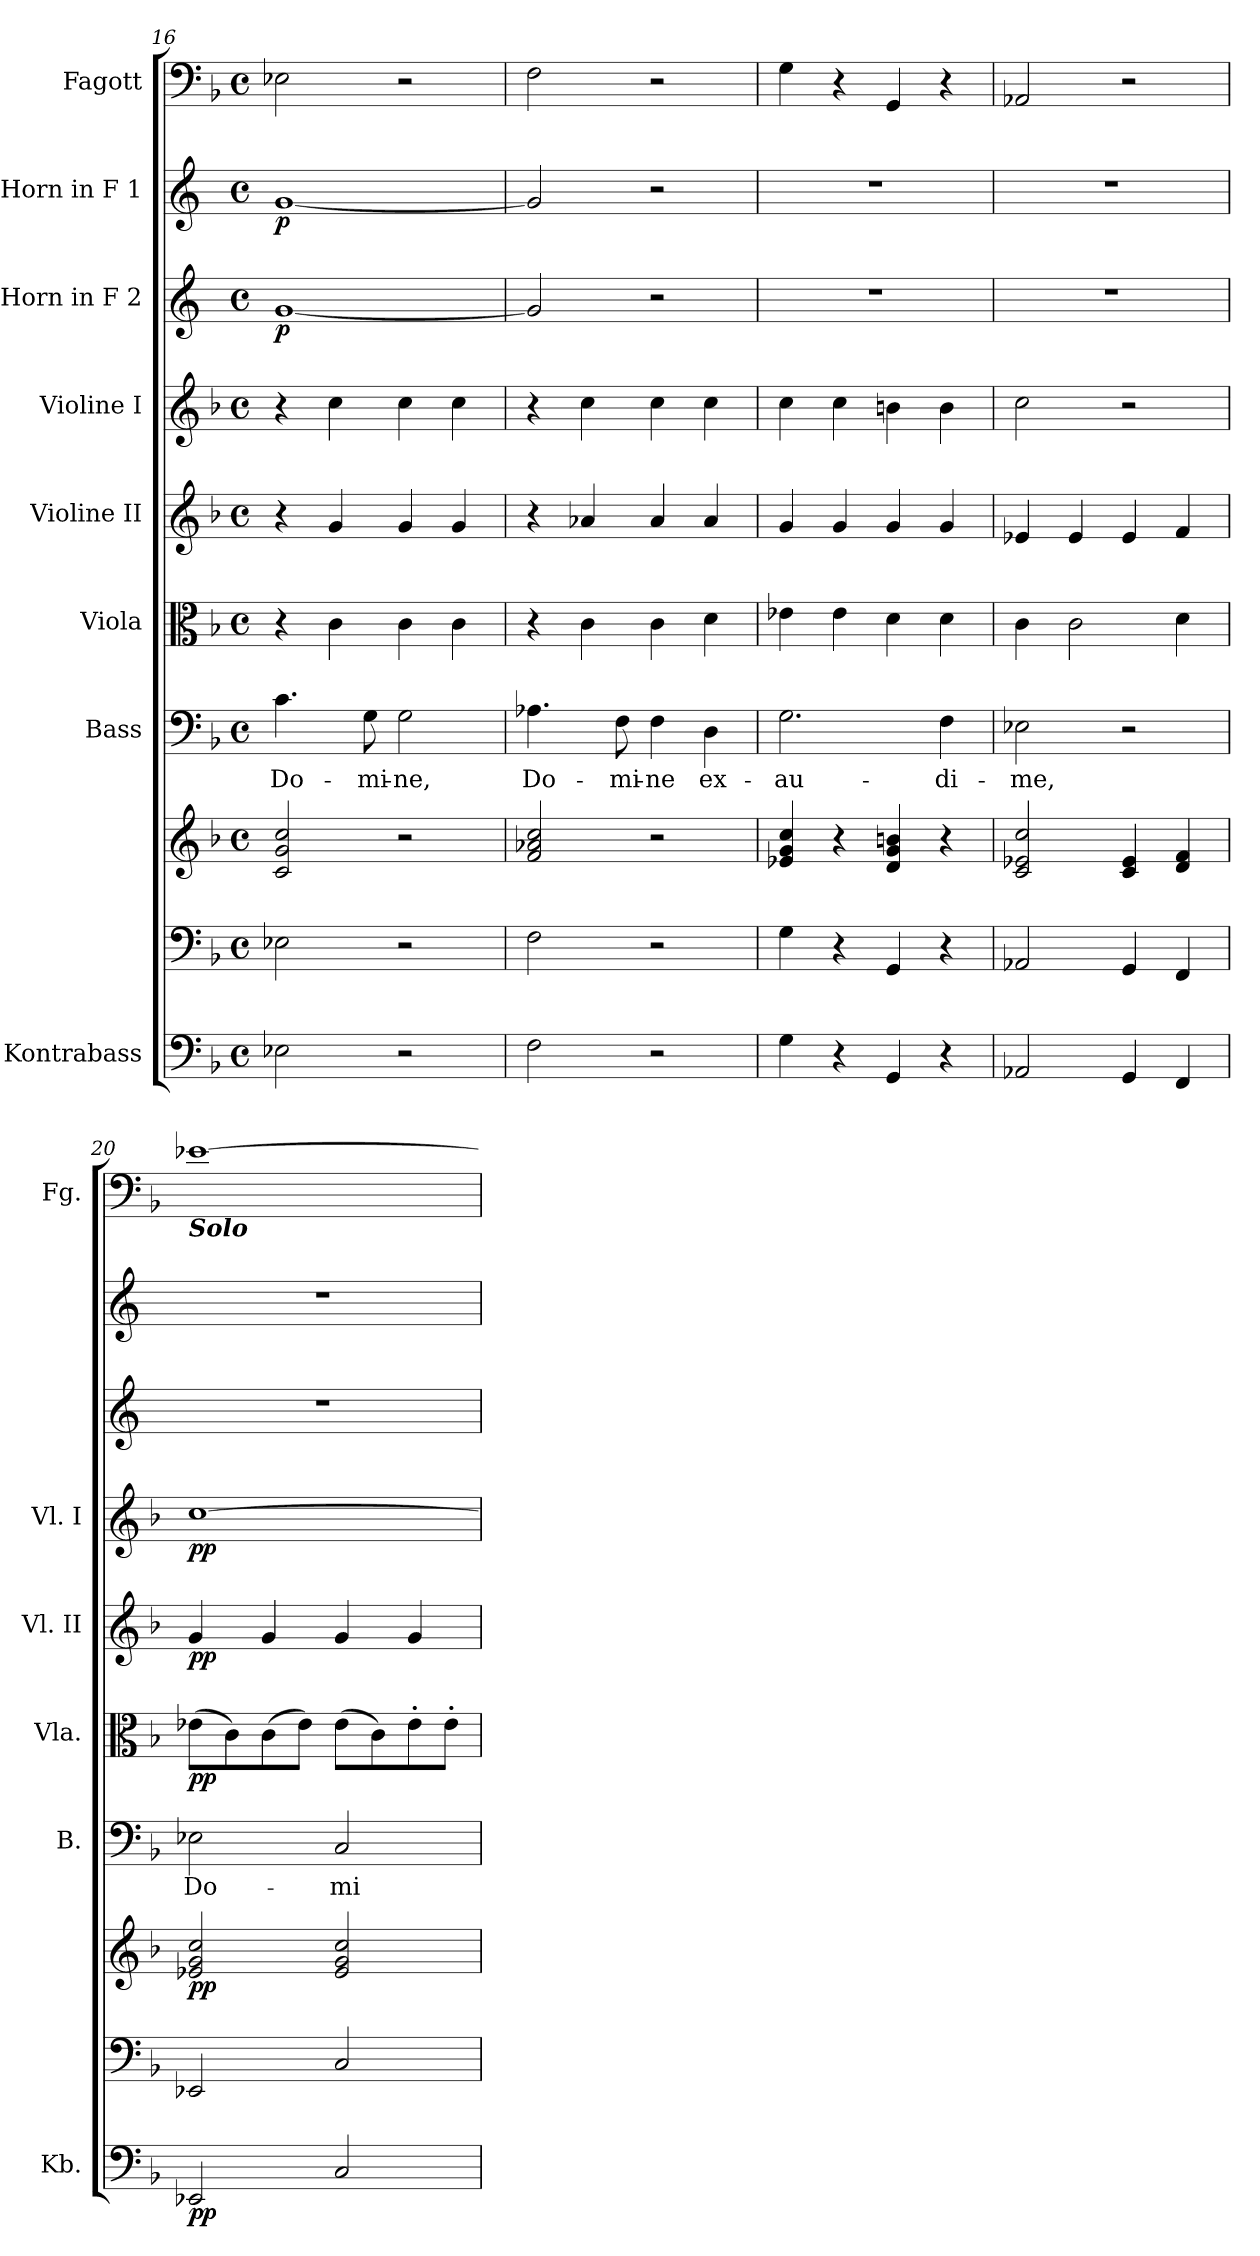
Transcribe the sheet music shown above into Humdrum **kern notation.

**kern	**dynam	**kern	**kern	**dynam	**kern	**text	**kern	**dynam	**kern	**dynam	**kern	**dynam	**kern	**dynam	**kern	**dynam	**kern
*part9	*part9	*part8	*part8	*part8	*part7	*part7	*part6	*part6	*part5	*part5	*part4	*part4	*part3	*part3	*part2	*part2	*part1
*staff10	*staff10	*staff9	*staff8	*staff8/9	*staff7	*staff7	*staff6	*staff6	*staff5	*staff5	*staff4	*staff4	*staff3	*staff3	*staff2	*staff2	*staff1
*I"Kontrabass	*	*	*	*	*I"Bass	*	*I"Viola	*	*I"Violine II	*	*I"Violine I	*	*I"Horn in F 2	*	*I"Horn in F 1	*	*I"Fagott
*I'Kb.	*	*	*	*	*I'B.	*	*I'Vla.	*	*I'Vl. II	*	*I'Vl. I	*	*	*	*	*	*I'Fg.
*clefF4	*	*clefF4	*clefG2	*	*clefF4	*	*clefC3	*	*clefG2	*	*clefG2	*	*clefG2	*	*clefG2	*	*clefF4
*ITrd7c12	*	*	*	*	*	*	*	*	*	*	*	*	*ITrd4c7	*	*ITrd4c7	*	*
*k[b-]	*	*k[b-]	*k[b-]	*	*k[b-]	*	*k[b-]	*	*k[b-]	*	*k[b-]	*	*k[b-]	*	*k[b-]	*	*k[b-]
*F:	*	*F:	*F:	*	*F:	*	*F:	*	*F:	*	*F:	*	*F:	*	*F:	*	*F:
*M4/4	*	*M4/4	*M4/4	*	*M4/4	*	*M4/4	*	*M4/4	*	*M4/4	*	*M4/4	*	*M4/4	*	*M4/4
*met(c)	*	*met(c)	*met(c)	*	*met(c)	*	*met(c)	*	*met(c)	*	*met(c)	*	*met(c)	*	*met(c)	*	*met(c)
=16	=16	=16	=16	=16	=16	=16	=16	=16	=16	=16	=16	=16	=16	=16	=16	=16	=16
!	!	!	!	!	!	!LO:LY:b	!	!	!	!	!	!	!	!LO:DY:b	!	!LO:DY:b	!
2EE-X\	.	2E-X\	2c/ 2g/ 2cc/	.	4.c\	Do-	4r	.	4r	.	4r	.	[1c	p	[1c	p	2E-X\
.	.	.	.	.	.	.	4c\	.	4g/	.	4cc\	.	.	.	.	.	.
!	!	!	!	!	!	!LO:LY:b	!	!	!	!	!	!	!	!	!	!	!
.	.	.	.	.	8G\	-mi-	.	.	.	.	.	.	.	.	.	.	.
!	!	!	!	!	!	!LO:LY:b	!	!	!	!	!	!	!	!	!	!	!
2r	.	2r	2r	.	2G\	-ne,	4c\	.	4g/	.	4cc\	.	.	.	.	.	2r
.	.	.	.	.	.	.	4c\	.	4g/	.	4cc\	.	.	.	.	.	.
=17	=17	=17	=17	=17	=17	=17	=17	=17	=17	=17	=17	=17	=17	=17	=17	=17	=17
!	!	!	!	!	!	!LO:LY:b	!	!	!	!	!	!	!	!	!	!	!
2FF\	.	2F\	2f/ 2a-X/ 2cc/	.	4.A-X\	Do-	4r	.	4r	.	4r	.	2c/]	.	2c/]	.	2F\
.	.	.	.	.	.	.	4c\	.	4a-X/	.	4cc\	.	.	.	.	.	.
!	!	!	!	!	!	!LO:LY:b	!	!	!	!	!	!	!	!	!	!	!
.	.	.	.	.	8F\	-mi-	.	.	.	.	.	.	.	.	.	.	.
!	!	!	!	!	!	!LO:LY:b	!	!	!	!	!	!	!	!	!	!	!
2r	.	2r	2r	.	4F\	-ne	4c\	.	4a-/	.	4cc\	.	2r	.	2r	.	2r
!	!	!	!	!	!	!LO:LY:b	!	!	!	!	!	!	!	!	!	!	!
.	.	.	.	.	4D\	ex-	4d\	.	4a-/	.	4cc\	.	.	.	.	.	.
=18	=18	=18	=18	=18	=18	=18	=18	=18	=18	=18	=18	=18	=18	=18	=18	=18	=18
!	!	!	!	!	!	!LO:LY:b	!	!	!	!	!	!	!	!	!	!	!
4GG\	.	4G\	4e-X/ 4g/ 4cc/	.	2.G\	-au-	4e-X\	.	4g/	.	4cc\	.	1r	.	1r	.	4G\
4r	.	4r	4r	.	.	.	4e-\	.	4g/	.	4cc\	.	.	.	.	.	4r
4GGG/	.	4GG/	4d/ 4g/ 4bn/	.	.	.	4d\	.	4g/	.	4bn\	.	.	.	.	.	4GG/
!	!	!	!	!	!	!LO:LY:b	!	!	!	!	!	!	!	!	!	!	!
4r	.	4r	4r	.	4F\	-di-	4d\	.	4g/	.	4b\	.	.	.	.	.	4r
!!LO:PB:g=z
=19	=19	=19	=19	=19	=19	=19	=19	=19	=19	=19	=19	=19	=19	=19	=19	=19	=19
!	!	!	!	!	!	!LO:LY:b	!	!	!	!	!	!	!	!	!	!	!
2AAA-X/	.	2AA-X/	2c/ 2e-X/ 2cc/	.	2E-X\	-me,	4c\	.	4e-X/	.	2cc\	.	1r	.	1r	.	2AA-X/
.	.	.	.	.	.	.	2c\	.	4e-/	.	.	.	.	.	.	.	.
4GGG/	.	4GG/	4c/ 4e-/	.	2r	.	.	.	4e-/	.	2r	.	.	.	.	.	2r
4FFF/	.	4FF/	4d/ 4f/	.	.	.	4d\	.	4f/	.	.	.	.	.	.	.	.
=20	=20	=20	=20	=20	=20	=20	=20	=20	=20	=20	=20	=20	=20	=20	=20	=20	=20
!	!	!	!	!	!	!	!	!	!	!	!	!	!	!	!	!	!LO:TX:b:Bi:t=Solo
!	!LO:DY:b	!	!	!LO:DY:b	!	!LO:LY:b	!	!LO:DY:b	!	!LO:DY:b	!	!LO:DY:b	!	!	!	!	!
2EEE-X/	pp	2EE-X/	2e-X/ 2g/ 2cc/	pp	2E-X\	Do-	(>8e-X\L	pp	4g/	pp	[1cc	pp	1r	.	1r	.	[1e-X
.	.	.	.	.	.	.	8c\)	.	.	.	.	.	.	.	.	.	.
.	.	.	.	.	.	.	(>8c\	.	4g/	.	.	.	.	.	.	.	.
.	.	.	.	.	.	.	8e-\J)	.	.	.	.	.	.	.	.	.	.
!	!	!	!	!	!	!LO:LY:b	!	!	!	!	!	!	!	!	!	!	!
2CC/	.	2C/	2e-/ 2g/ 2cc/	.	2C/	-mi-	(>8e-\L	.	4g/	.	.	.	.	.	.	.	.
.	.	.	.	.	.	.	8c\)	.	.	.	.	.	.	.	.	.	.
.	.	.	.	.	.	.	8e-'>\	.	4g/	.	.	.	.	.	.	.	.
.	.	.	.	.	.	.	8e-'>\J	.	.	.	.	.	.	.	.	.	.
=	=	=	=	=	=	=	=	=	=	=	=	=	=	=	=	=	=
*-	*-	*-	*-	*-	*-	*-	*-	*-	*-	*-	*-	*-	*-	*-	*-	*-	*-
